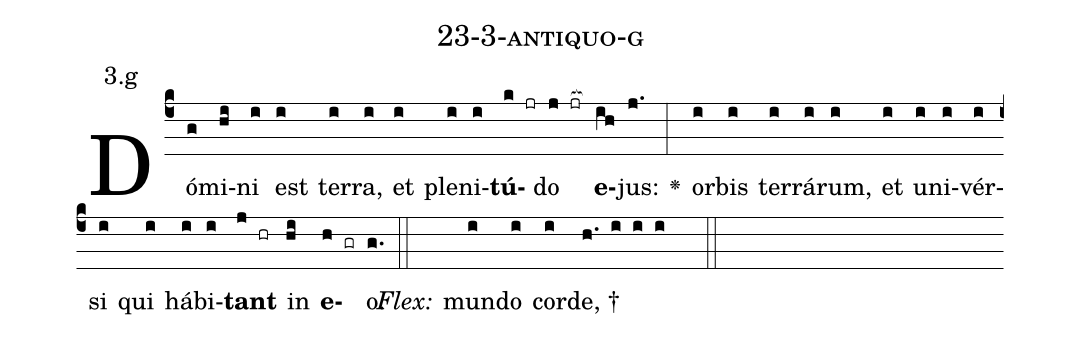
name: 23-3-antiquo-g;
annotation: 3.g;
%%
(c4)Dó(g)mi(hi)ni(i) est(i) ter(i)ra,(i) et(i) ple(i)ni(i)<b>tú</b>(k jr)do(j jr[ocb:1{]) <b>e</b>(ih[ocb:0}])jus:(j.) <v>\greheightstar</v>(:) or(i)bis(i) ter(i)rá(i)rum,(i) et(i) u(i)ni(i)vér(i)si(i) qui(i) há(i)bi(i)<b>tant</b>(j hr) in(hi) <b>e</b>(h gr)o.(g.) (::)
<i>Flex:</i>()  mun(i)do(i) cor(i)de, †(h. i i i  ::)

%E(i) u(i) o(j) u(hi) a(h) e.(g.) (::)
